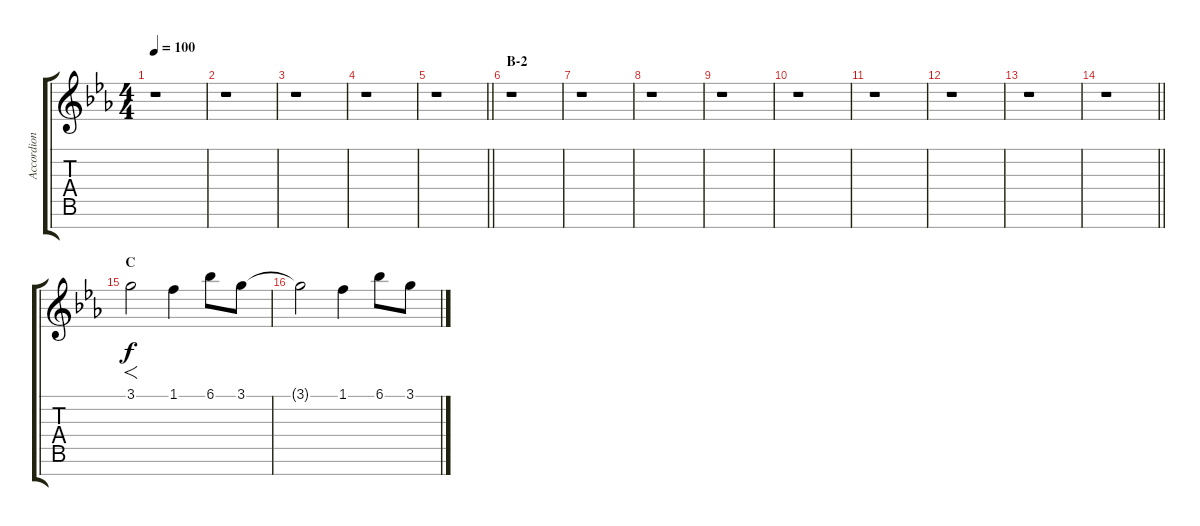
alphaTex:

\track ("Accordion" "Accordion") {instrument accordion}
\staff {score tabs}
\tuning (E5 B4 G4 D4 A3 E3 B2) {hide}
\ts (4 4)
\tempo 100
\clef g2
\ks eb
r.1{dy f} |
r.1 |
r.1 |
r.1 |
\barLineRight lightlight
r.1 |
\section ("" "B-2")
r.1 |
r.1 |
r.1 |
r.1 |
r.1 |
r.1 |
r.1 |
r.1 |
\barLineRight lightlight
r.1 |
\section ("" "C")
3.1.2{f} 1.1.4 6.1.8 3.1.8 |
3.1{t}.2 1.1.4 6.1.8 3.1.8
